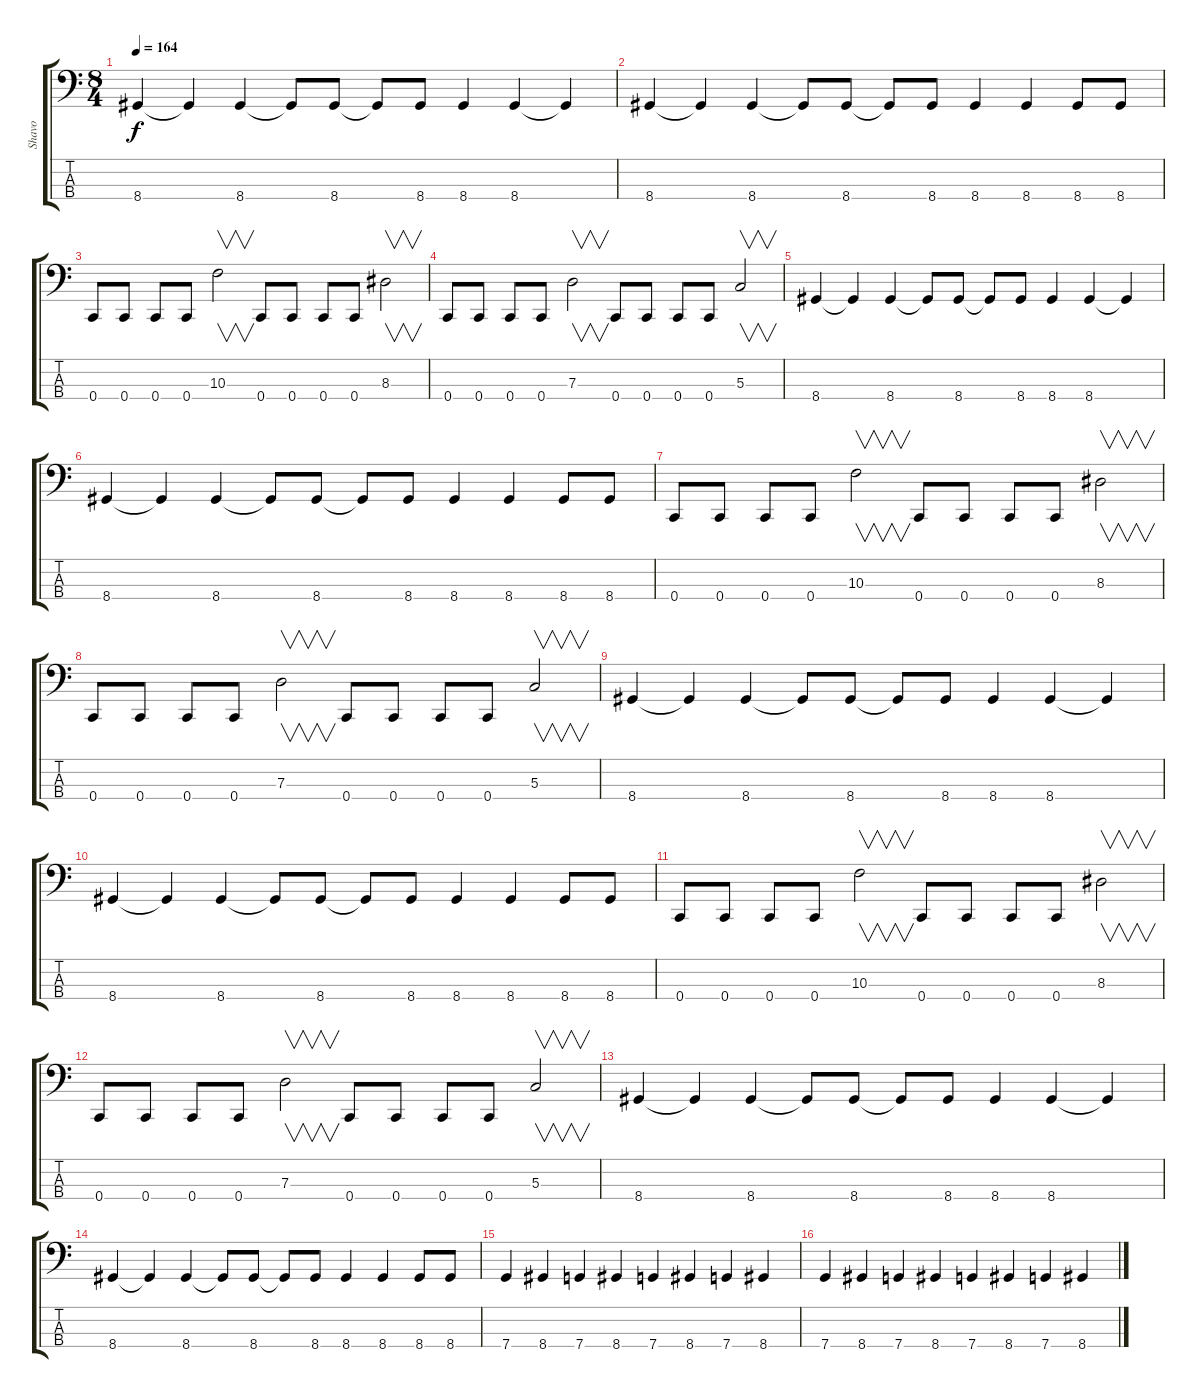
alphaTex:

\track ("Shavo" "Shavo") {instrument slapbass2}
\staff {score tabs}
\tuning (F2 C2 G1 C1) {hide}
\ts (8 4)
\tempo 164
\clef f4
\ks c
8.4.4{dy f} 8.4{t}.4 8.4.4 8.4{t}.8 8.4.8 8.4{t}.8 8.4.8 8.4.4 8.4.4 8.4{t}.4 |
8.4.4 8.4{t}.4 8.4.4 8.4{t}.8 8.4.8 8.4{t}.8 8.4.8 8.4.4 8.4.4 8.4.8 8.4.8 |
0.4.8 0.4.8 0.4.8 0.4.8 10.3.2{v} 0.4.8 0.4.8 0.4.8 0.4.8 8.3.2{v} |
0.4.8 0.4.8 0.4.8 0.4.8 7.3.2{v} 0.4.8 0.4.8 0.4.8 0.4.8 5.3.2{v} |
8.4.4 8.4{t}.4 8.4.4 8.4{t}.8 8.4.8 8.4{t}.8 8.4.8 8.4.4 8.4.4 8.4{t}.4 |
8.4.4 8.4{t}.4 8.4.4 8.4{t}.8 8.4.8 8.4{t}.8 8.4.8 8.4.4 8.4.4 8.4.8 8.4.8 |
0.4.8 0.4.8 0.4.8 0.4.8 10.3.2{v} 0.4.8 0.4.8 0.4.8 0.4.8 8.3.2{v} |
0.4.8 0.4.8 0.4.8 0.4.8 7.3.2{v} 0.4.8 0.4.8 0.4.8 0.4.8 5.3.2{v} |
8.4.4 8.4{t}.4 8.4.4 8.4{t}.8 8.4.8 8.4{t}.8 8.4.8 8.4.4 8.4.4 8.4{t}.4 |
8.4.4 8.4{t}.4 8.4.4 8.4{t}.8 8.4.8 8.4{t}.8 8.4.8 8.4.4 8.4.4 8.4.8 8.4.8 |
0.4.8 0.4.8 0.4.8 0.4.8 10.3.2{v} 0.4.8 0.4.8 0.4.8 0.4.8 8.3.2{v} |
0.4.8 0.4.8 0.4.8 0.4.8 7.3.2{v} 0.4.8 0.4.8 0.4.8 0.4.8 5.3.2{v} |
8.4.4 8.4{t}.4 8.4.4 8.4{t}.8 8.4.8 8.4{t}.8 8.4.8 8.4.4 8.4.4 8.4{t}.4 |
8.4.4 8.4{t}.4 8.4.4 8.4{t}.8 8.4.8 8.4{t}.8 8.4.8 8.4.4 8.4.4 8.4.8 8.4.8 |
7.4.4 8.4.4 7.4.4 8.4.4 7.4.4 8.4.4 7.4.4 8.4.4 |
7.4.4 8.4.4 7.4.4 8.4.4 7.4.4 8.4.4 7.4.4 8.4.4
